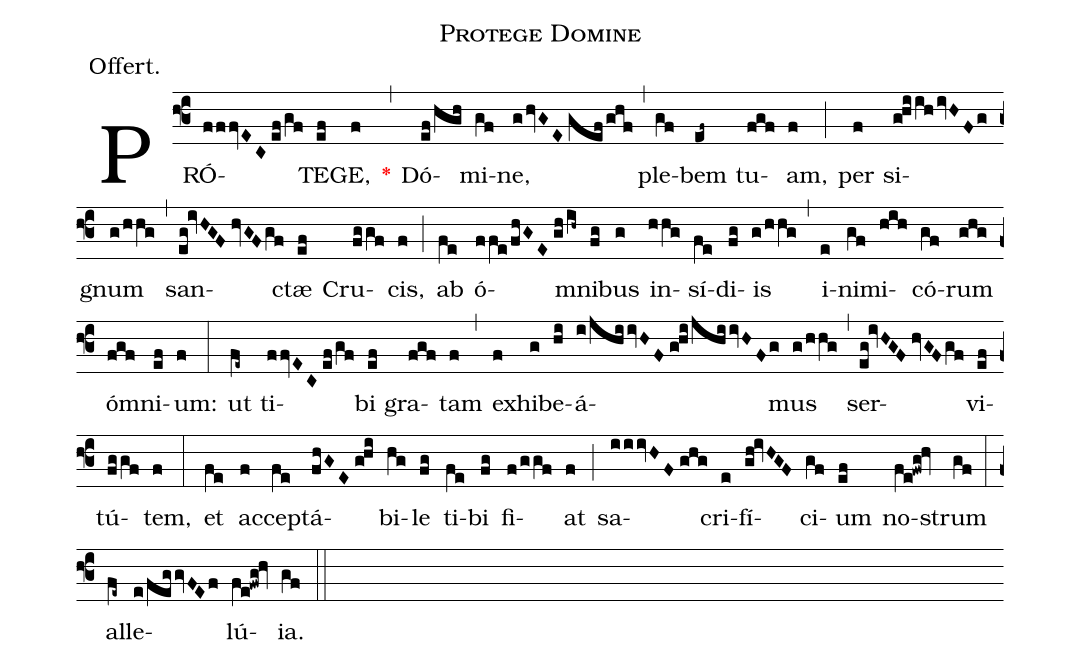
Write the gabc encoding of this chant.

name:Protege Domine;
annotation:Offert.;
mode:II.;
office-part:Offertory;
%%
(f3) PRÓ(fffvEC//ef/gf)TE(ef)GE,(f) <v>\red{*}</v>(,) Dó(ef/hgh)mi(gf)ne,(g/hvGE//gef/ghf) (,) ple(gf)bem(ef~) tu(fgf)am,(f) (;) per(f) si(g!hiihivHFg)gnum(g/hhg) (,) san(eg!ivHGF//hvGFgf)ctæ(ef) Cru(fggf)cis,(f) (;) ab(fe) ó(ffe/fhGE//gh/ih~)mni(fg)bus(g) in(hhg)sí(fe)di(fg)is(g/hhg) (,) i(e)ni(gf)mi(hih)có(gf)rum(ghg) ó(fgf)mni(ef)um:(f) (:) ut(fe~) ti(ffvEC//ef/gf)bi(ef) gra(fgf)tam(f) (,) ex(f)hi(g)be(hi)á(i/jhiivHF//g!hi/jhiivHFg)mus(g/hhg) (,) ser(eg!ivHGF//hvGFgf)vi(ef)tú(fggf)tem,(f) (:) et(fe) ac(f)cep(fe)tá(fhGE//g!hi)bi(hg)le(fg) ti(fe)bi(fg) fi(f/ggf)at(f) (;) sa(iiivHF//ghg)cri(e)fí(gh!ivHGF)ci(gf)um(ef) no(fe!fwg!hv)strum(gf) (:) al(fe~)le(e/feggvFEf)lú(fe!fwg!hv)ia.(gf) (::)
